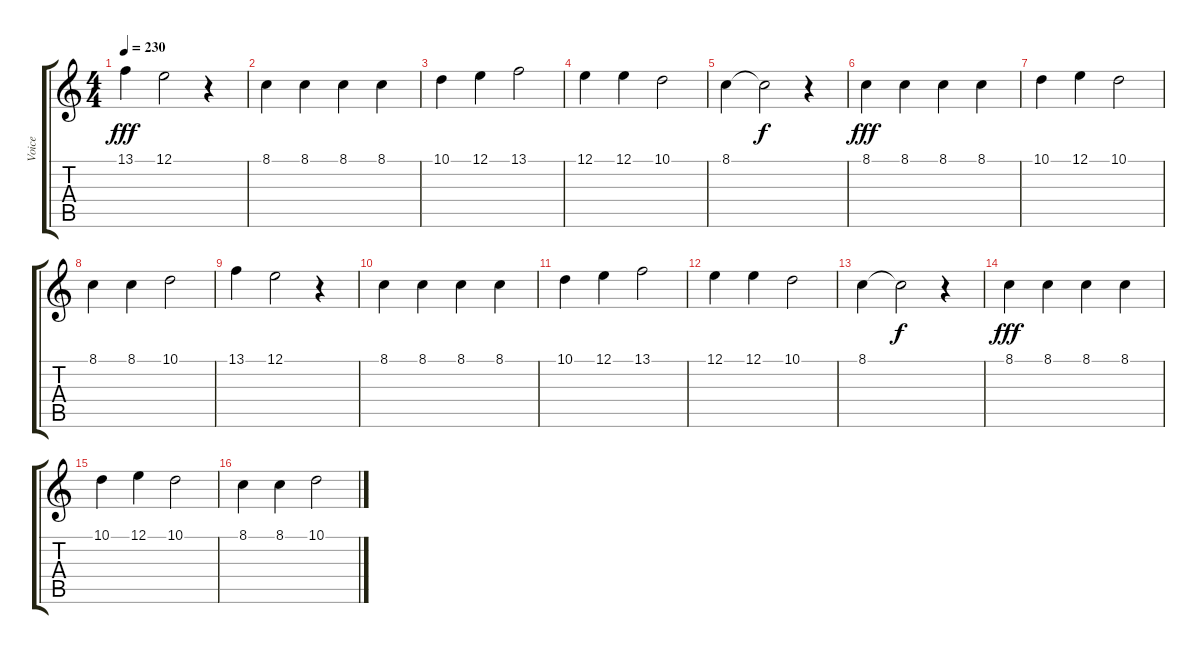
\track ("Voice" "Voice") {instrument choiraahs}
\staff {score tabs}
\tuning (E4 B3 G3 D3 A2 E2) {hide}
\ts (4 4)
\tempo 230
\clef g2
\ks c
13.1.4{dy fff} 12.1.2 r.4 |
8.1.4 8.1.4 8.1.4 8.1.4 |
10.1.4 12.1.4 13.1.2 |
12.1.4 12.1.4 10.1.2 |
8.1.4 8.1{t}.2{dy f} r.4 |
8.1.4{dy fff} 8.1.4 8.1.4 8.1.4 |
10.1.4 12.1.4 10.1.2 |
8.1.4 8.1.4 10.1.2 |
13.1.4 12.1.2 r.4 |
8.1.4 8.1.4 8.1.4 8.1.4 |
10.1.4 12.1.4 13.1.2 |
12.1.4 12.1.4 10.1.2 |
8.1.4 8.1{t}.2{dy f} r.4 |
8.1.4{dy fff} 8.1.4 8.1.4 8.1.4 |
10.1.4 12.1.4 10.1.2 |
8.1.4 8.1.4 10.1.2
